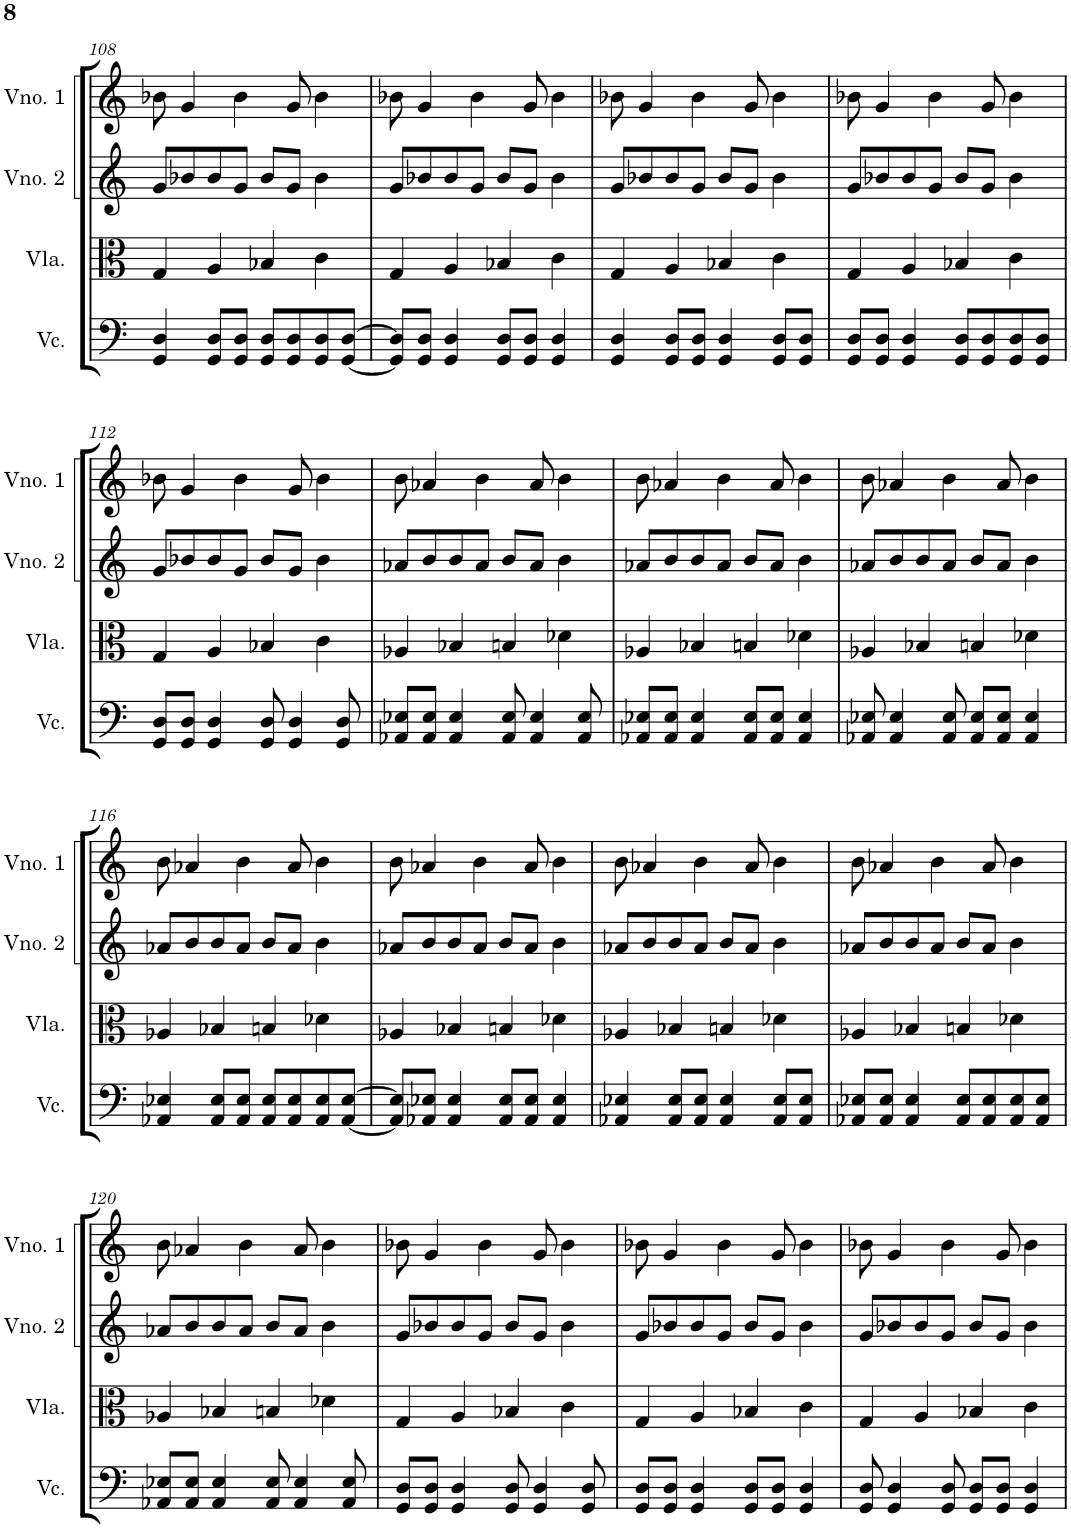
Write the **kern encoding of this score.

**kern	**kern	**kern	**kern
*part4	*part3	*part2	*part1
*staff4	*staff3	*staff2	*staff1
*I"Violoncelo	*I"Viola	*I"Violino 2	*I"Violino 1
*I'Vc.	*I'Vla.	*I'Vno. 2	*I'Vno. 1
!!LO:PB:g=z
*clefF4	*clefC3	*clefG2	*clefG2
*k[]	*k[]	*k[]	*k[]
*M4/4	*M4/4	*M4/4	*M4/4
=108	=108	=108	=108
4GG/ 4D/	4G/	8g/L	8b-X\
.	.	8b-X/	4g/
8GG/ 8D/L	4A/	8b-/	.
8GG/ 8D/J	.	8g/J	4b-\
8GG/ 8D/L	4B-X/	8b-/L	.
8GG/ 8D/	.	8g/J	8g/
8GG/ 8D/	4c\	4b-\	4b-\
[8GG/ [8D/J	.	.	.
=109	=109	=109	=109
8GG/] 8D/]L	4G/	8g/L	8b-X\
8GG/ 8D/J	.	8b-X/	4g/
4GG/ 4D/	4A/	8b-/	.
.	.	8g/J	4b-\
8GG/ 8D/L	4B-X/	8b-/L	.
8GG/ 8D/J	.	8g/J	8g/
4GG/ 4D/	4c\	4b-\	4b-\
=110	=110	=110	=110
4GG/ 4D/	4G/	8g/L	8b-X\
.	.	8b-X/	4g/
8GG/ 8D/L	4A/	8b-/	.
8GG/ 8D/J	.	8g/J	4b-\
4GG/ 4D/	4B-X/	8b-/L	.
.	.	8g/J	8g/
8GG/ 8D/L	4c\	4b-\	4b-\
8GG/ 8D/J	.	.	.
=111	=111	=111	=111
8GG/ 8D/L	4G/	8g/L	8b-X\
8GG/ 8D/J	.	8b-X/	4g/
4GG/ 4D/	4A/	8b-/	.
.	.	8g/J	4b-\
8GG/ 8D/L	4B-X/	8b-/L	.
8GG/ 8D/	.	8g/J	8g/
8GG/ 8D/	4c\	4b-\	4b-\
8GG/ 8D/J	.	.	.
!!LO:LB:g=z
=112	=112	=112	=112
8GG/ 8D/L	4G/	8g/L	8b-X\
8GG/ 8D/J	.	8b-X/	4g/
4GG/ 4D/	4A/	8b-/	.
.	.	8g/J	4b-\
8GG/ 8D/	4B-X/	8b-/L	.
4GG/ 4D/	.	8g/J	8g/
.	4c\	4b-\	4b-\
8GG/ 8D/	.	.	.
=113	=113	=113	=113
8AA-X/ 8E-X/L	4A-X/	8a-X/L	8b\
8AA-/ 8E-/J	.	8b/	4a-X/
4AA-/ 4E-/	4B-X/	8b/	.
.	.	8a-/J	4b\
8AA-/ 8E-/	4Bn/	8b/L	.
4AA-/ 4E-/	.	8a-/J	8a-/
.	4d-X\	4b\	4b\
8AA-/ 8E-/	.	.	.
=114	=114	=114	=114
8AA-X/ 8E-X/L	4A-X/	8a-X/L	8b\
8AA-/ 8E-/J	.	8b/	4a-X/
4AA-/ 4E-/	4B-X/	8b/	.
.	.	8a-/J	4b\
8AA-/ 8E-/L	4Bn/	8b/L	.
8AA-/ 8E-/J	.	8a-/J	8a-/
4AA-/ 4E-/	4d-X\	4b\	4b\
=115	=115	=115	=115
8AA-X/ 8E-X/	4A-X/	8a-X/L	8b\
4AA-/ 4E-/	.	8b/	4a-X/
.	4B-X/	8b/	.
8AA-/ 8E-/	.	8a-/J	4b\
8AA-/ 8E-/L	4Bn/	8b/L	.
8AA-/ 8E-/J	.	8a-/J	8a-/
4AA-/ 4E-/	4d-X\	4b\	4b\
!!LO:LB:g=z
=116	=116	=116	=116
4AA-X/ 4E-X/	4A-X/	8a-X/L	8b\
.	.	8b/	4a-X/
8AA-/ 8E-/L	4B-X/	8b/	.
8AA-/ 8E-/J	.	8a-/J	4b\
8AA-/ 8E-/L	4Bn/	8b/L	.
8AA-/ 8E-/	.	8a-/J	8a-/
8AA-/ 8E-/	4d-X\	4b\	4b\
[8AA-/ [8E-/J	.	.	.
=117	=117	=117	=117
8AA-/] 8E-/]L	4A-X/	8a-X/L	8b\
8AA-X/ 8E-X/J	.	8b/	4a-X/
4AA-/ 4E-/	4B-X/	8b/	.
.	.	8a-/J	4b\
8AA-/ 8E-/L	4Bn/	8b/L	.
8AA-/ 8E-/J	.	8a-/J	8a-/
4AA-/ 4E-/	4d-X\	4b\	4b\
=118	=118	=118	=118
4AA-X/ 4E-X/	4A-X/	8a-X/L	8b\
.	.	8b/	4a-X/
8AA-/ 8E-/L	4B-X/	8b/	.
8AA-/ 8E-/J	.	8a-/J	4b\
4AA-/ 4E-/	4Bn/	8b/L	.
.	.	8a-/J	8a-/
8AA-/ 8E-/L	4d-X\	4b\	4b\
8AA-/ 8E-/J	.	.	.
=119	=119	=119	=119
8AA-X/ 8E-X/L	4A-X/	8a-X/L	8b\
8AA-/ 8E-/J	.	8b/	4a-X/
4AA-/ 4E-/	4B-X/	8b/	.
.	.	8a-/J	4b\
8AA-/ 8E-/L	4Bn/	8b/L	.
8AA-/ 8E-/	.	8a-/J	8a-/
8AA-/ 8E-/	4d-X\	4b\	4b\
8AA-/ 8E-/J	.	.	.
!!LO:LB:g=z
=120	=120	=120	=120
8AA-X/ 8E-X/L	4A-X/	8a-X/L	8b\
8AA-/ 8E-/J	.	8b/	4a-X/
4AA-/ 4E-/	4B-X/	8b/	.
.	.	8a-/J	4b\
8AA-/ 8E-/	4Bn/	8b/L	.
4AA-/ 4E-/	.	8a-/J	8a-/
.	4d-X\	4b\	4b\
8AA-/ 8E-/	.	.	.
=121	=121	=121	=121
8GG/ 8D/L	4G/	8g/L	8b-X\
8GG/ 8D/J	.	8b-X/	4g/
4GG/ 4D/	4A/	8b-/	.
.	.	8g/J	4b-\
8GG/ 8D/	4B-X/	8b-/L	.
4GG/ 4D/	.	8g/J	8g/
.	4c\	4b-\	4b-\
8GG/ 8D/	.	.	.
=122	=122	=122	=122
8GG/ 8D/L	4G/	8g/L	8b-X\
8GG/ 8D/J	.	8b-X/	4g/
4GG/ 4D/	4A/	8b-/	.
.	.	8g/J	4b-\
8GG/ 8D/L	4B-X/	8b-/L	.
8GG/ 8D/J	.	8g/J	8g/
4GG/ 4D/	4c\	4b-\	4b-\
=123	=123	=123	=123
8GG/ 8D/	4G/	8g/L	8b-X\
4GG/ 4D/	.	8b-X/	4g/
.	4A/	8b-/	.
8GG/ 8D/	.	8g/J	4b-\
8GG/ 8D/L	4B-X/	8b-/L	.
8GG/ 8D/J	.	8g/J	8g/
4GG/ 4D/	4c\	4b-\	4b-\
=	=	=	=
*-	*-	*-	*-
